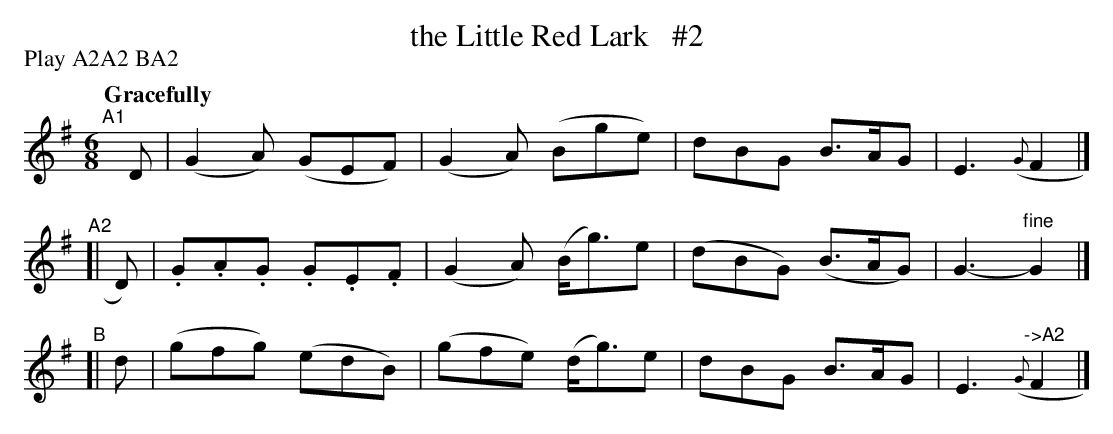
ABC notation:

X:1
T: the Little Red Lark   #2
P: Play A2A2 BA2
Q: "Gracefully"
M: 6/8
L: 1/8
K: G
"^A1"[|] D |  (G2A)  (GEF) | (G2A) (Bge)  |  dBG   B>AG  | E3 ({G}F2 |]
"^A2"[| D) | .G.A.G .G.E.F | (G2A) (B<g)e | (dBG) (B>AG) | G3- "^fine"G2 |]
"^B" [|  d | (gfg)   (edB) | (gfe) (d<g)e |  dBG   B>AG  | E3 ({G}"^->A2"F2 |]
